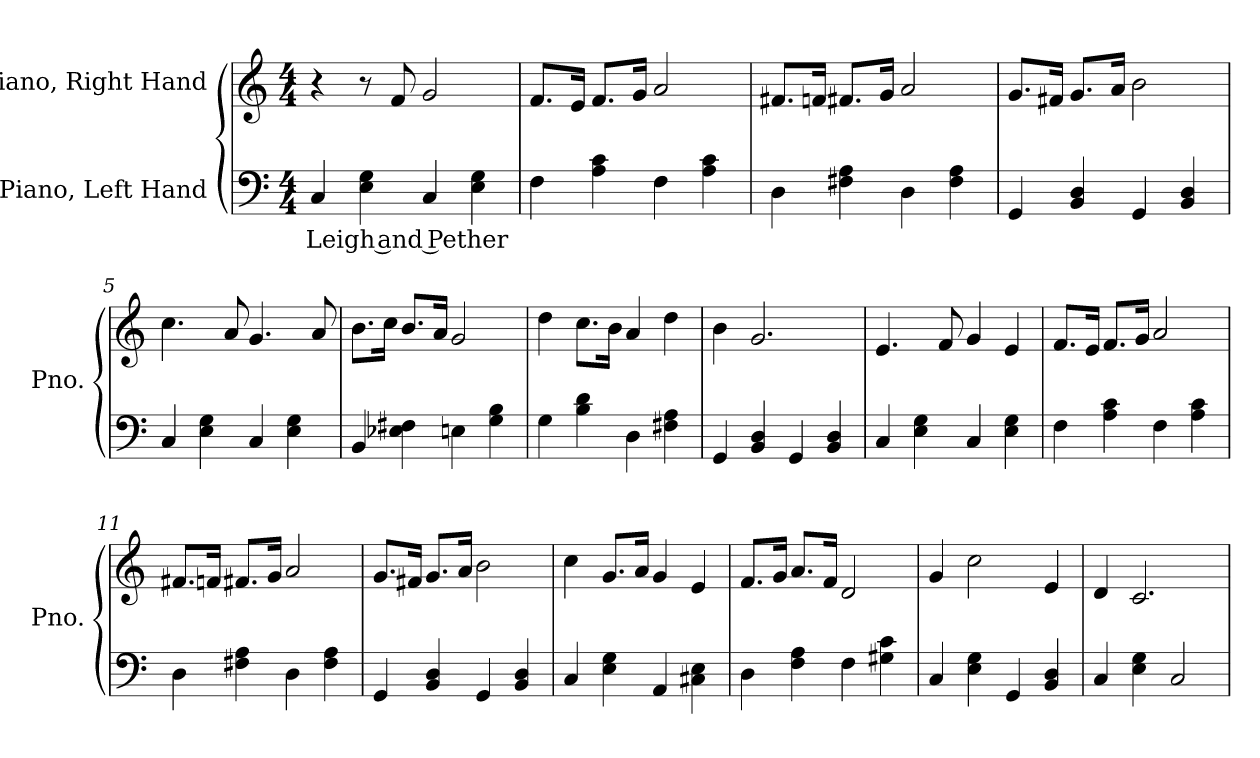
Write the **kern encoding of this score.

**kern	**text	**kern
*part2	*part2	*part1
*staff2	*staff2	*staff1
*I"Piano, Left Hand	*	*I"Piano, Right Hand
*I'Pno.	*	*I'Pno.
*clefF4	*	*clefG2
*k[]	*	*k[]
*M4/4	*	*M4/4
*MM110	*	*MM110
=1	=1	=1
!	!LO:LY:b	!
4C/	Leigh and Pether	4r
4E\ 4G\	.	8r
.	.	8f/
4C/	.	2g/
4E\ 4G\	.	.
=2	=2	=2
4F\	.	8.f/L
.	.	16e/Jk
4A\ 4c\	.	8.f/L
.	.	16g/Jk
4F\	.	2a/
4A\ 4c\	.	.
=3	=3	=3
4D\	.	8.f#X/L
.	.	16fn/Jk
4F#X\ 4A\	.	8.f#X/L
.	.	16g/Jk
4D\	.	2a/
4F#\ 4A\	.	.
!!LO:LB:g=z
=4	=4	=4
4GG/	.	8.g/L
.	.	16f#X/Jk
4BB/ 4D/	.	8.g/L
.	.	16a/Jk
4GG/	.	2b\
4BB/ 4D/	.	.
=5	=5	=5
4C/	.	4.cc\
4E\ 4G\	.	.
.	.	8a/
4C/	.	4.g/
4E\ 4G\	.	.
.	.	8a/
=6	=6	=6
4BB/	.	8.b\L
.	.	16cc\Jk
4E-X\ 4F#X\	.	8.b/L
.	.	16a/Jk
4En\	.	2g/
4G\ 4B\	.	.
=7	=7	=7
4G\	.	4dd\
4B\ 4d\	.	8.cc\L
.	.	16b\Jk
4D\	.	4a/
4F#X\ 4A\	.	4dd\
=8	=8	=8
4GG/	.	4b\
4BB/ 4D/	.	2.g/
4GG/	.	.
4BB/ 4D/	.	.
=9	=9	=9
4C/	.	4.e/
4E\ 4G\	.	.
.	.	8f/
4C/	.	4g/
4E\ 4G\	.	4e/
!!LO:LB:g=z
=10	=10	=10
4F\	.	8.f/L
.	.	16e/Jk
4A\ 4c\	.	8.f/L
.	.	16g/Jk
4F\	.	2a/
4A\ 4c\	.	.
=11	=11	=11
4D\	.	8.f#X/L
.	.	16fn/Jk
4F#X\ 4A\	.	8.f#X/L
.	.	16g/Jk
4D\	.	2a/
4F#\ 4A\	.	.
=12	=12	=12
4GG/	.	8.g/L
.	.	16f#X/Jk
4BB/ 4D/	.	8.g/L
.	.	16a/Jk
4GG/	.	2b\
4BB/ 4D/	.	.
=13	=13	=13
4C/	.	4cc\
4E\ 4G\	.	8.g/L
.	.	16a/Jk
4AA/	.	4g/
4C#X\ 4E\	.	4e/
=14	=14	=14
4D\	.	8.f/L
.	.	16g/Jk
4F\ 4A\	.	8.a/L
.	.	16f/Jk
4F\	.	2d/
4G#X\ 4c\	.	.
!!LO:LB:g=z
=15	=15	=15
4C/	.	4g/
4E\ 4G\	.	2cc\
4GG/	.	.
4BB/ 4D/	.	4e/
=16	=16	=16
4C/	.	4d/
4E\ 4G\	.	2.c/
2C/	.	.
=	=	=
*-	*-	*-
